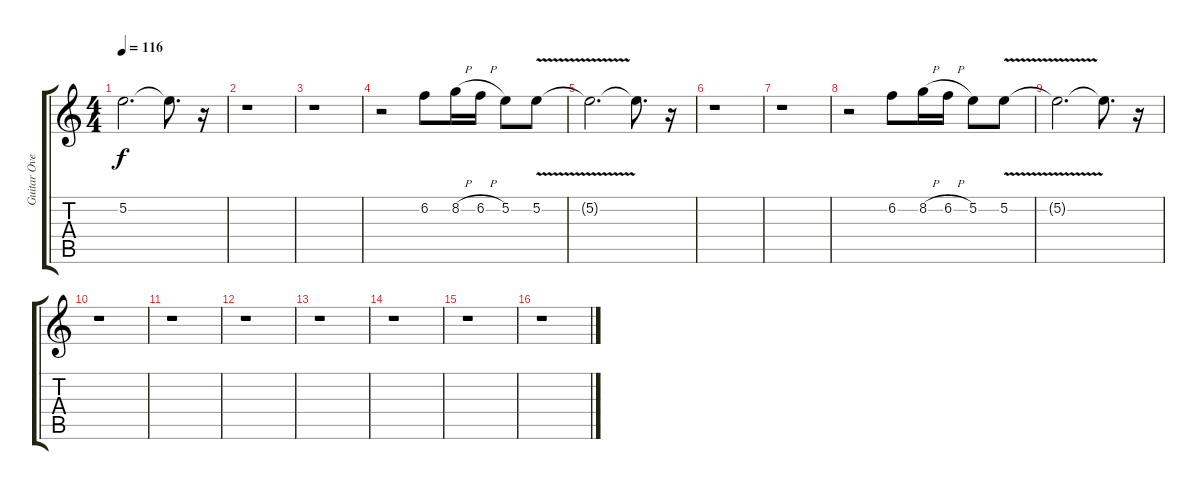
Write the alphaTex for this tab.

\track ("Guitar Overdubs" "Guitar Ove") {instrument distortionguitar}
\staff {score tabs}
\tuning (D4 B3 G3 D3 G2 D2) {hide}
\ts (4 4)
\tempo 116
\clef g2
\ks c
5.2{t}.2{d dy f} 5.2{t}.8{d} r.16 |
r.1 |
r.1 |
r.2 6.2.8 8.2{h}.16 6.2{h}.16 5.2.8 5.2{v}.8 |
5.2{t}.2{d} 5.2{t}.8{d} r.16 |
r.1 |
r.1 |
r.2 6.2.8 8.2{h}.16 6.2{h}.16 5.2.8 5.2{v}.8 |
5.2{t}.2{d} 5.2{t}.8{d} r.16 |
r.1 |
r.1 |
r.1 |
r.1 |
r.1 |
r.1 |
r.1
